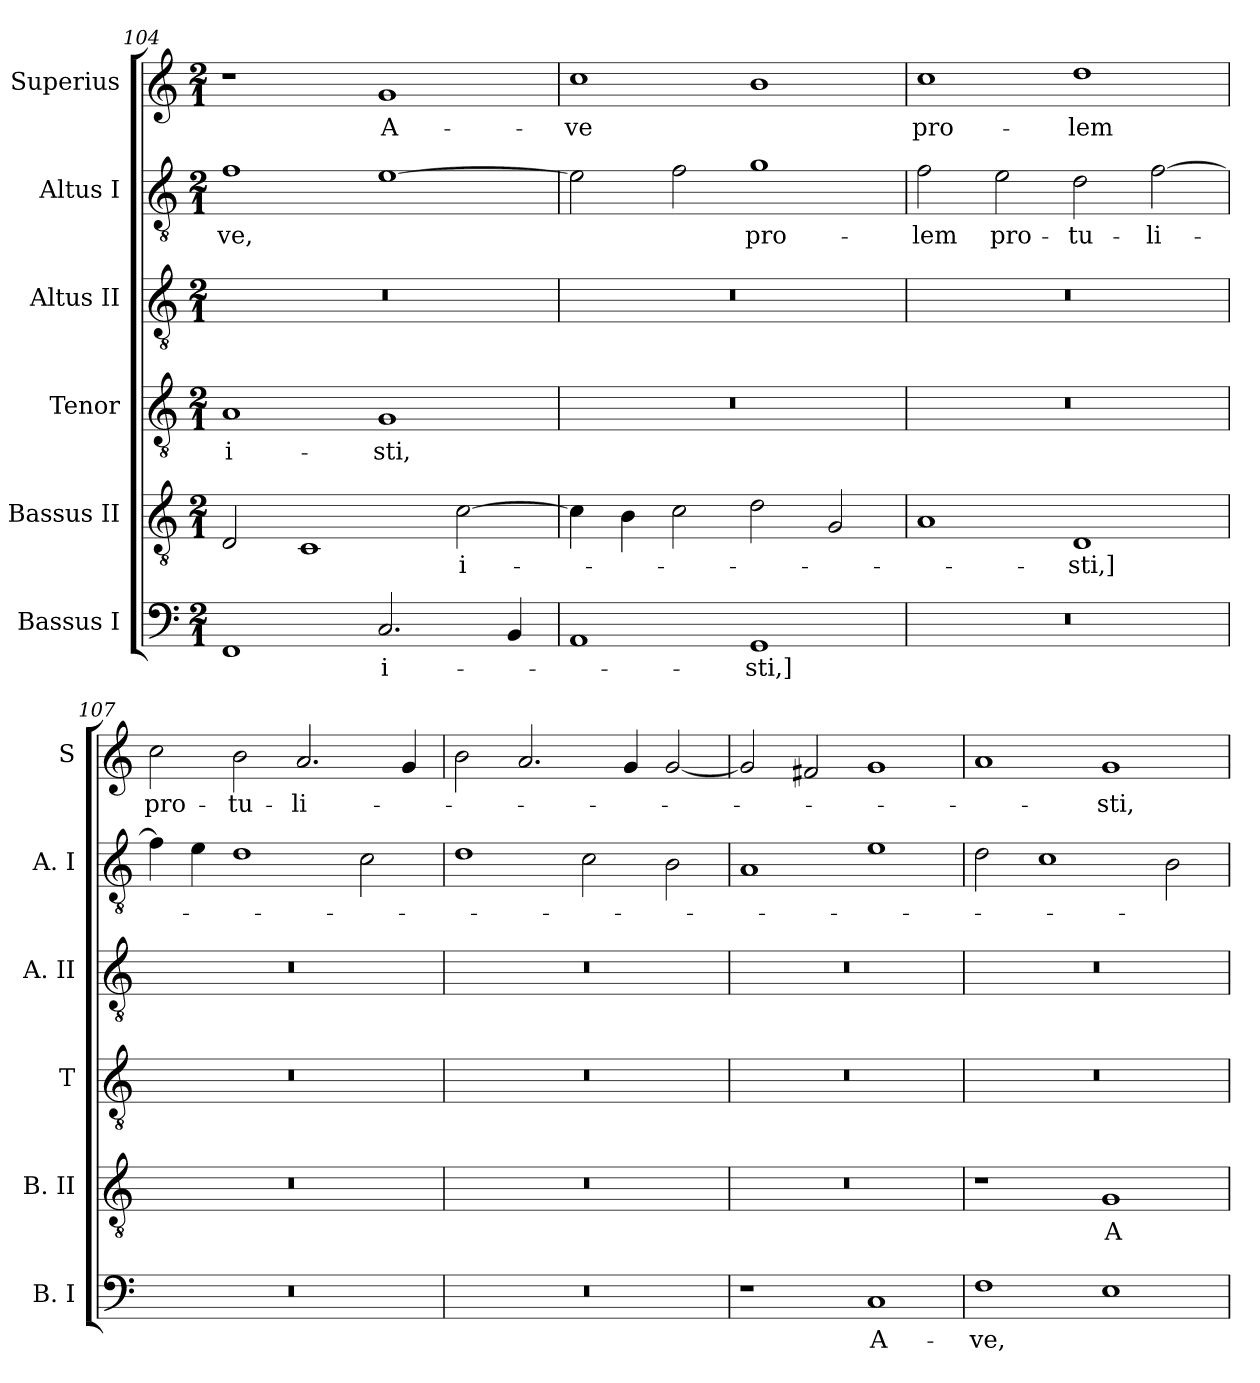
**kern	**text	**kern	**text	**kern	**text	**kern	**kern	**text	**kern	**text
*part6	*part6	*part5	*part5	*part4	*part4	*part3	*part2	*part2	*part1	*part1
*staff6	*staff6	*staff5	*staff5	*staff4	*staff4	*staff3	*staff2	*staff2	*staff1	*staff1
*I"Bassus I	*	*I"Bassus II	*	*I"Tenor	*	*I"Altus II	*I"Altus I	*	*I"Superius	*
*I'B. I	*	*I'B. II	*	*I'T	*	*I'A. II	*I'A. I	*	*I'S	*
*clefF4	*	*clefGv2	*	*clefGv2	*	*clefGv2	*clefGv2	*	*clefG2	*
*k[]	*	*k[]	*	*k[]	*	*k[]	*k[]	*	*k[]	*
*C:	*	*C:	*	*C:	*	*C:	*C:	*	*C:	*
*M2/1	*	*M2/1	*	*M2/1	*	*M2/1	*M2/1	*	*M2/1	*
=104	=104	=104	=104	=104	=104	=104	=104	=104	=104	=104
1FF	.	2D	.	1A	-i-	0r	1f	-ve,	1r	.
.	.	1C	.	.	.	.	.	.	.	.
2.C	-i-	.	.	1G	-sti,	.	[1e	.	1g	A-
.	.	[2c	-i-	.	.	.	.	.	.	.
4BB	.	.	.	.	.	.	.	.	.	.
=105	=105	=105	=105	=105	=105	=105	=105	=105	=105	=105
1AA	.	4c]	.	0r	.	0r	2e]	.	1cc	-ve
.	.	4B	.	.	.	.	.	.	.	.
.	.	2c	.	.	.	.	2f	.	.	.
1GG	-sti,]	2d	.	.	.	.	1g	pro-	1b	.
.	.	2G	.	.	.	.	.	.	.	.
=106	=106	=106	=106	=106	=106	=106	=106	=106	=106	=106
0r	.	1A	.	0r	.	0r	2f	-lem	1cc	pro-
.	.	.	.	.	.	.	2e	pro-	.	.
.	.	1D	-sti,]	.	.	.	2d	-tu-	1dd	-lem
.	.	.	.	.	.	.	[2f	-li-	.	.
=107	=107	=107	=107	=107	=107	=107	=107	=107	=107	=107
0r	.	0r	.	0r	.	0r	4f]	.	2cc	pro-
.	.	.	.	.	.	.	4e	.	.	.
.	.	.	.	.	.	.	1d	.	2b	-tu-
.	.	.	.	.	.	.	.	.	2.a	-li-
.	.	.	.	.	.	.	2c	.	.	.
.	.	.	.	.	.	.	.	.	4g	.
=108	=108	=108	=108	=108	=108	=108	=108	=108	=108	=108
0r	.	0r	.	0r	.	0r	1d	.	2b	.
.	.	.	.	.	.	.	.	.	2.a	.
.	.	.	.	.	.	.	2c	.	.	.
.	.	.	.	.	.	.	.	.	4g	.
.	.	.	.	.	.	.	2B	.	[2g	.
=109	=109	=109	=109	=109	=109	=109	=109	=109	=109	=109
1r	.	0r	.	0r	.	0r	1A	.	2g]	.
.	.	.	.	.	.	.	.	.	2f#X	.
1C	A-	.	.	.	.	.	1e	.	1g	.
=110	=110	=110	=110	=110	=110	=110	=110	=110	=110	=110
1F	-ve,	1r	.	0r	.	0r	2d	.	1a	.
.	.	.	.	.	.	.	1c	.	.	.
1E	.	1G	A-	.	.	.	.	.	1g	-sti,
.	.	.	.	.	.	.	2B	.	.	.
=	=	=	=	=	=	=	=	=	=	=
*-	*-	*-	*-	*-	*-	*-	*-	*-	*-	*-
